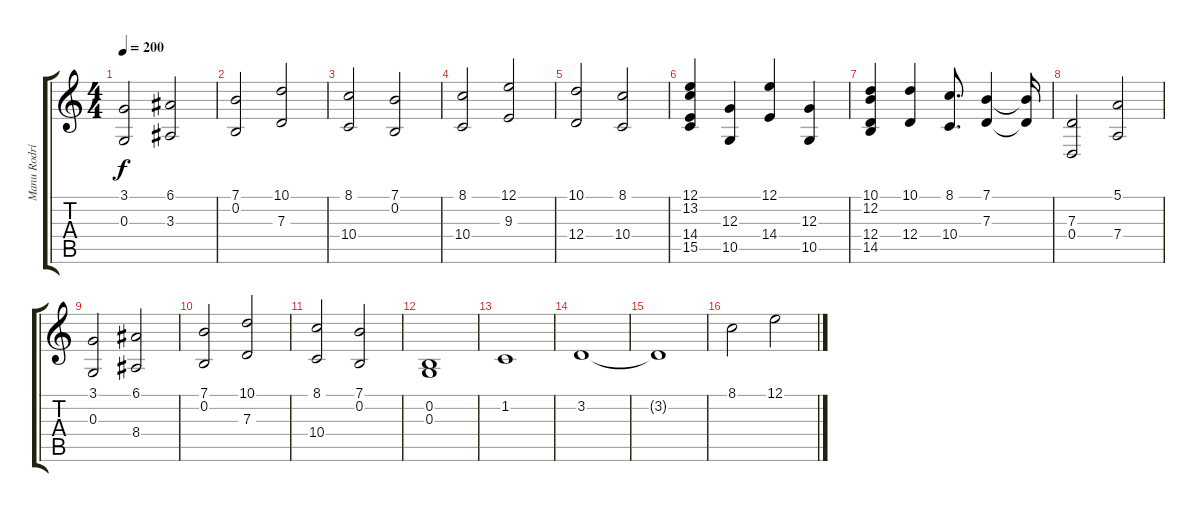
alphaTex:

\track ("Manu Rodríguez" "Manu Rodrí") {instrument stringensemble1}
\staff {score tabs}
\tuning (E4 B3 G3 D3 A2 E2) {hide}
\ts (4 4)
\tempo 200
\clef g2
\ks c
(3.1 0.3).2{dy f} (6.1 3.3).2 |
(7.1 0.2).2 (10.1 7.3).2 |
(8.1 10.4).2 (7.1 0.2).2 |
(8.1 10.4).2 (12.1 9.3).2 |
(10.1 12.4).2 (8.1 10.4).2 |
(12.1 13.2 14.4 15.5).4 (12.3 10.5).4 (12.1 14.4).4 (12.3 10.5).4 |
(10.1 12.2 12.4 14.5).4 (10.1 12.4).4 (8.1 10.4).8{d} (7.1 7.3).4 (7.1{t} 7.3{t}).16 |
(7.3 0.4).2 (5.1 7.4).2 |
(3.1 0.3).2 (6.1 8.4).2 |
(7.1 0.2).2 (10.1 7.3).2 |
(8.1 10.4).2 (7.1 0.2).2 |
(0.2 0.3).1 |
1.2.1 |
3.2.1 |
3.2{t}.1 |
8.1.2 12.1.2
